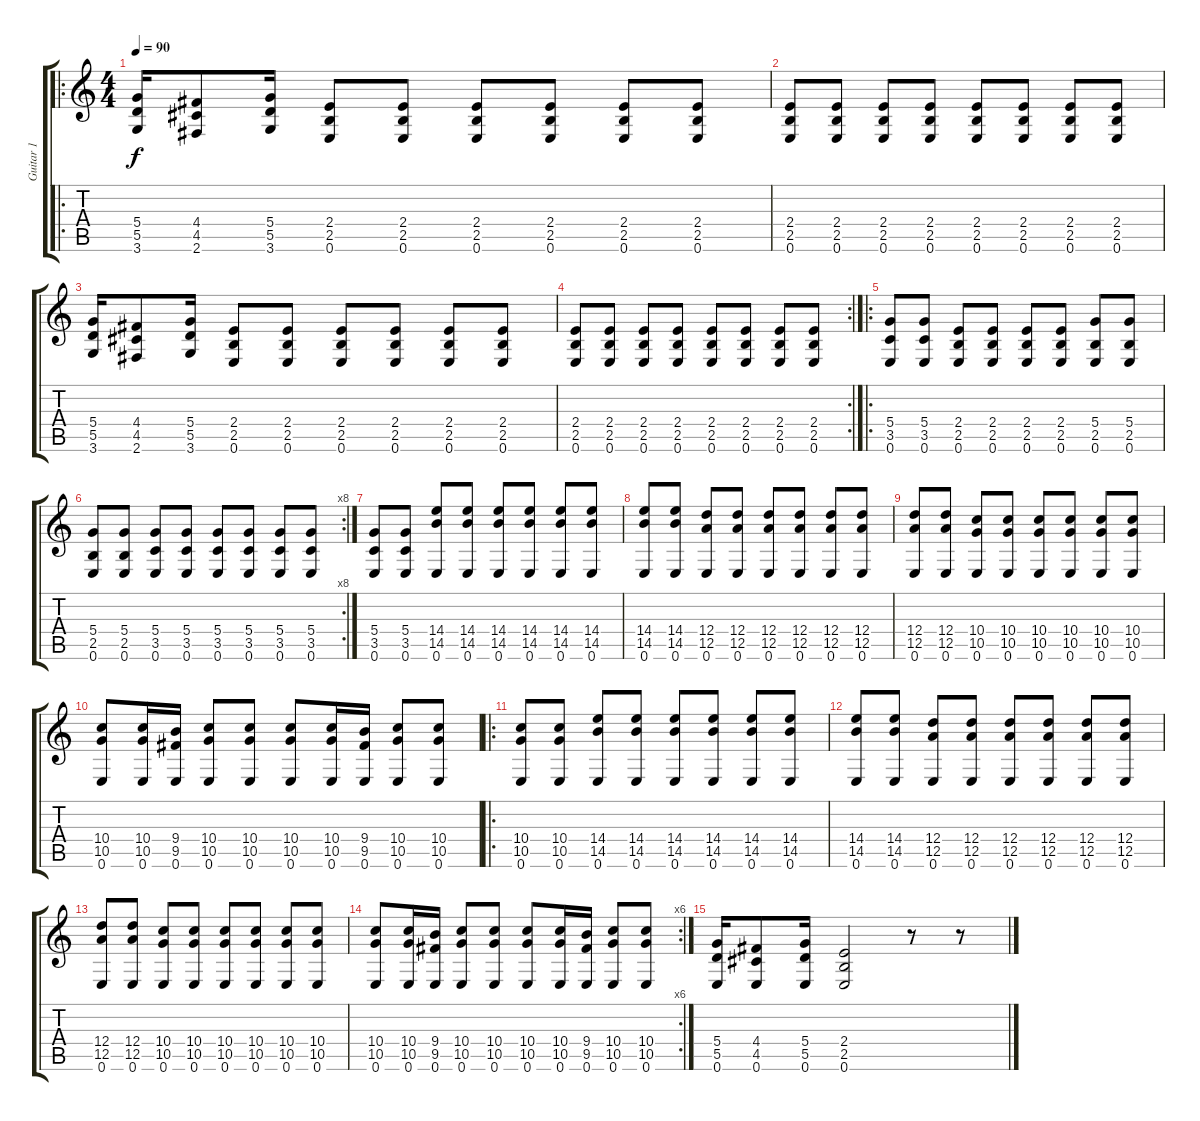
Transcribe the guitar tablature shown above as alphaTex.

\track ("Guitar 1" "Guitar 1") {instrument distortionguitar}
\staff {score tabs}
\tuning (E4 B3 G3 D3 A2 E2) {hide}
\ro
\ts (4 4)
\tempo 90
\clef g2
\ks c
(5.4 5.5 3.6).16{dy f} (4.4 4.5 2.6).8 (5.4 5.5 3.6).16 (2.4 2.5 0.6).8 (2.4 2.5 0.6).8 (2.4 2.5 0.6).8 (2.4 2.5 0.6).8 (2.4 2.5 0.6).8 (2.4 2.5 0.6).8 |
(2.4 2.5 0.6).8 (2.4 2.5 0.6).8 (2.4 2.5 0.6).8 (2.4 2.5 0.6).8 (2.4 2.5 0.6).8 (2.4 2.5 0.6).8 (2.4 2.5 0.6).8 (2.4 2.5 0.6).8 |
(5.4 5.5 3.6).16 (4.4 4.5 2.6).8 (5.4 5.5 3.6).16 (2.4 2.5 0.6).8 (2.4 2.5 0.6).8 (2.4 2.5 0.6).8 (2.4 2.5 0.6).8 (2.4 2.5 0.6).8 (2.4 2.5 0.6).8 |
\rc 2
(2.4 2.5 0.6).8 (2.4 2.5 0.6).8 (2.4 2.5 0.6).8 (2.4 2.5 0.6).8 (2.4 2.5 0.6).8 (2.4 2.5 0.6).8 (2.4 2.5 0.6).8 (2.4 2.5 0.6).8 |
\ro
(5.4 3.5 0.6).8 (5.4 3.5 0.6).8 (2.4 2.5 0.6).8 (2.4 2.5 0.6).8 (2.4 2.5 0.6).8 (2.4 2.5 0.6).8 (5.4 2.5 0.6).8 (5.4 2.5 0.6).8 |
\rc 8
(5.4 2.5 0.6).8 (5.4 2.5 0.6).8 (5.4 3.5 0.6).8 (5.4 3.5 0.6).8 (5.4 3.5 0.6).8 (5.4 3.5 0.6).8 (5.4 3.5 0.6).8 (5.4 3.5 0.6).8 |
(5.4 3.5 0.6).8 (5.4 3.5 0.6).8 (14.4 14.5 0.6).8 (14.4 14.5 0.6).8 (14.4 14.5 0.6).8 (14.4 14.5 0.6).8 (14.4 14.5 0.6).8 (14.4 14.5 0.6).8 |
(14.4 14.5 0.6).8 (14.4 14.5 0.6).8 (12.4 12.5 0.6).8 (12.4 12.5 0.6).8 (12.4 12.5 0.6).8 (12.4 12.5 0.6).8 (12.4 12.5 0.6).8 (12.4 12.5 0.6).8 |
(12.4 12.5 0.6).8 (12.4 12.5 0.6).8 (10.4 10.5 0.6).8 (10.4 10.5 0.6).8 (10.4 10.5 0.6).8 (10.4 10.5 0.6).8 (10.4 10.5 0.6).8 (10.4 10.5 0.6).8 |
(10.4 10.5 0.6).8 (10.4 10.5 0.6).16 (9.4 9.5 0.6).16 (10.4 10.5 0.6).8 (10.4 10.5 0.6).8 (10.4 10.5 0.6).8 (10.4 10.5 0.6).16 (9.4 9.5 0.6).16 (10.4 10.5 0.6).8 (10.4 10.5 0.6).8 |
\ro
(10.4 10.5 0.6).8 (10.4 10.5 0.6).8 (14.4 14.5 0.6).8 (14.4 14.5 0.6).8 (14.4 14.5 0.6).8 (14.4 14.5 0.6).8 (14.4 14.5 0.6).8 (14.4 14.5 0.6).8 |
(14.4 14.5 0.6).8 (14.4 14.5 0.6).8 (12.4 12.5 0.6).8 (12.4 12.5 0.6).8 (12.4 12.5 0.6).8 (12.4 12.5 0.6).8 (12.4 12.5 0.6).8 (12.4 12.5 0.6).8 |
(12.4 12.5 0.6).8 (12.4 12.5 0.6).8 (10.4 10.5 0.6).8 (10.4 10.5 0.6).8 (10.4 10.5 0.6).8 (10.4 10.5 0.6).8 (10.4 10.5 0.6).8 (10.4 10.5 0.6).8 |
\rc 6
(10.4 10.5 0.6).8 (10.4 10.5 0.6).16 (9.4 9.5 0.6).16 (10.4 10.5 0.6).8 (10.4 10.5 0.6).8 (10.4 10.5 0.6).8 (10.4 10.5 0.6).16 (9.4 9.5 0.6).16 (10.4 10.5 0.6).8 (10.4 10.5 0.6).8 |
(5.4 5.5 0.6).16 (4.4 4.5 0.6).8 (5.4 5.5 0.6).16 (2.4 2.5 0.6).2 r.8 r.8
